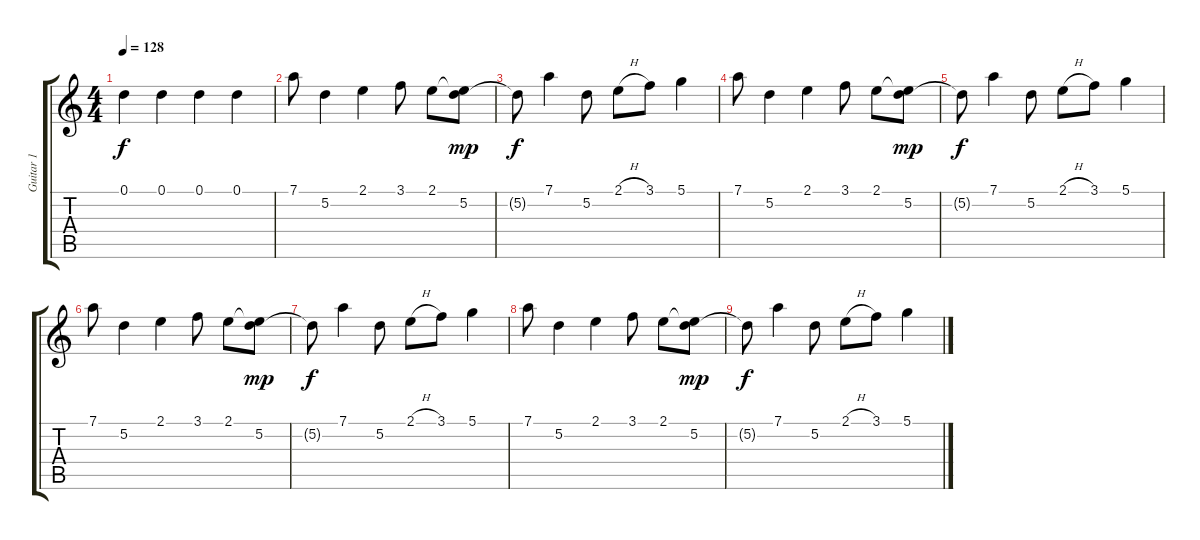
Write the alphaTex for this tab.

\track ("Guitar 1" "Guitar 1") {instrument acousticguitarnylon}
\staff {score tabs}
\tuning (D4 A3 F3 C3 G2 D2) {hide}
\ts (4 4)
\tempo 128
\clef g2
\ks c
0.1{t}.4{dy f} 0.1.4 0.1.4 0.1.4 |
7.1.8{volume 15 balance 2} 5.2.4 2.1.4 3.1.8 2.1.8 (2.1{t} 5.2).8{dy mp} |
5.2{t}.8{dy f} 7.1.4{balance 14} 5.2.8 2.1{h}.8 3.1.8 5.1.4 |
7.1.8{balance 2} 5.2.4 2.1.4 3.1.8 2.1.8 (2.1{t} 5.2).8{dy mp} |
5.2{t}.8{dy f} 7.1.4{balance 14} 5.2.8 2.1{h}.8 3.1.8 5.1.4 |
7.1.8{balance 2} 5.2.4 2.1.4 3.1.8 2.1.8 (2.1{t} 5.2).8{dy mp} |
5.2{t}.8{dy f} 7.1.4{balance 14} 5.2.8 2.1{h}.8 3.1.8 5.1.4 |
7.1.8{balance 2} 5.2.4 2.1.4 3.1.8 2.1.8 (2.1{t} 5.2).8{dy mp} |
5.2{t}.8{dy f} 7.1.4{balance 14} 5.2.8 2.1{h}.8 3.1.8 5.1.4
